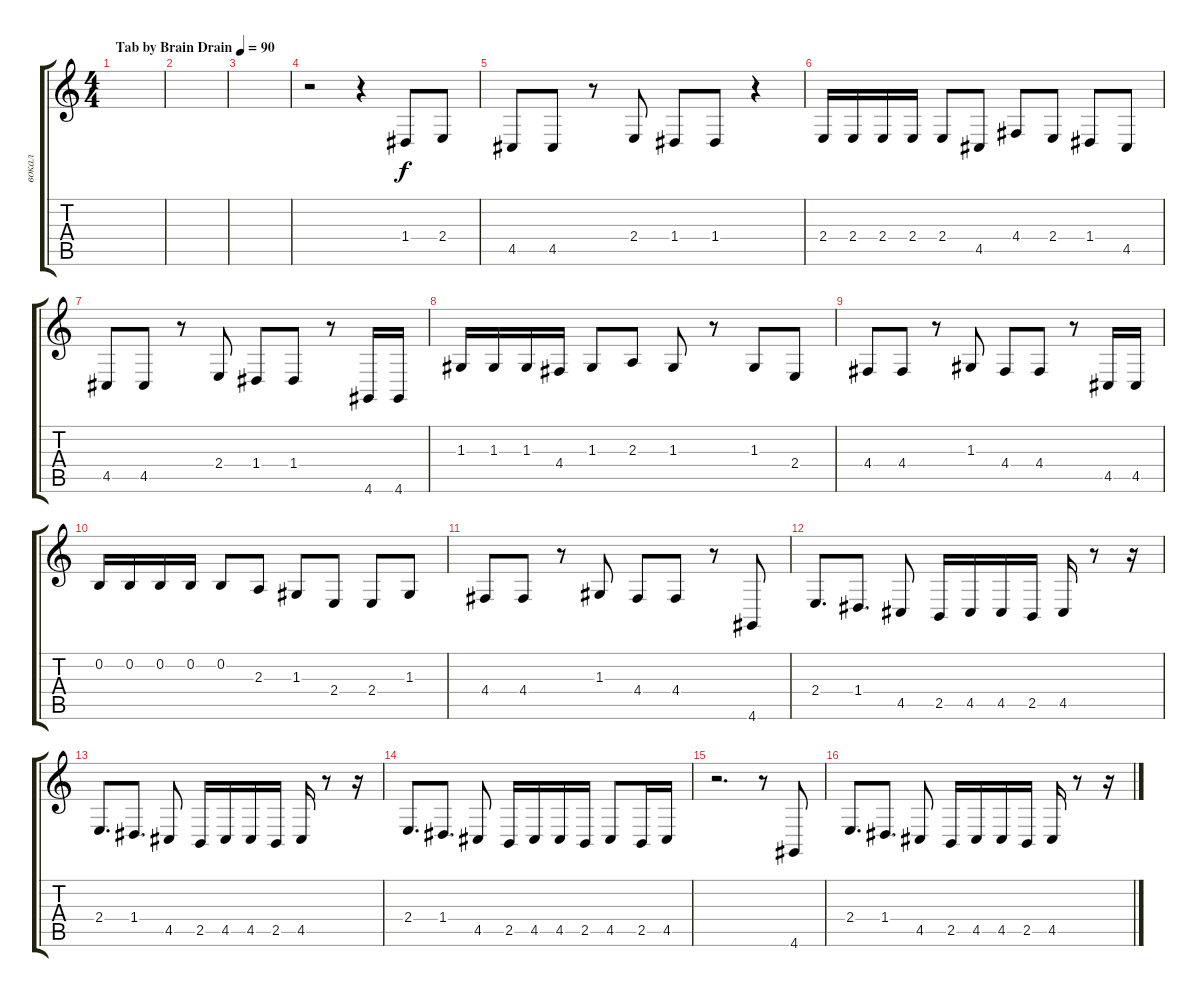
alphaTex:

\track ("вокал" "вокал") {instrument tuba}
\staff {score tabs}
\tuning (E4 B3 G3 D3 A2 E2) {hide}
\ts (4 4)
\tempo (90 "Tab by Brain Drain")
\clef g2
\ks c
|
|
|
r.2 r.4 1.4.8 2.4.8 |
4.5.8 4.5.8 r.8 2.4.8 1.4.8 1.4.8 r.4 |
2.4.16 2.4.16 2.4.16 2.4.16 2.4.8 4.5.8 4.4.8 2.4.8 1.4.8 4.5.8 |
4.5.8 4.5.8 r.8 2.4.8 1.4.8 1.4.8 r.8 4.6.16 4.6.16 |
1.3.16 1.3.16 1.3.16 4.4.16 1.3.8 2.3.8 1.3.8 r.8 1.3.8 2.4.8 |
4.4.8 4.4.8 r.8 1.3.8 4.4.8 4.4.8 r.8 4.5.16 4.5.16 |
0.2.16 0.2.16 0.2.16 0.2.16 0.2.8 2.3.8 1.3.8 2.4.8 2.4.8 1.3.8 |
4.4.8 4.4.8 r.8 1.3.8 4.4.8 4.4.8 r.8 4.6.8 |
2.4.8{d} 1.4.8{d} 4.5.8 2.5.16 4.5.16 4.5.16 2.5.16 4.5.16 r.8 r.16 |
2.4.8{d} 1.4.8{d} 4.5.8 2.5.16 4.5.16 4.5.16 2.5.16 4.5.16 r.8 r.16 |
2.4.8{d} 1.4.8{d} 4.5.8 2.5.16 4.5.16 4.5.16 2.5.16 4.5.8 2.5.16 4.5.16 |
r.2{d} r.8 4.6.8 |
2.4.8{d} 1.4.8{d} 4.5.8 2.5.16 4.5.16 4.5.16 2.5.16 4.5.16 r.8 r.16
